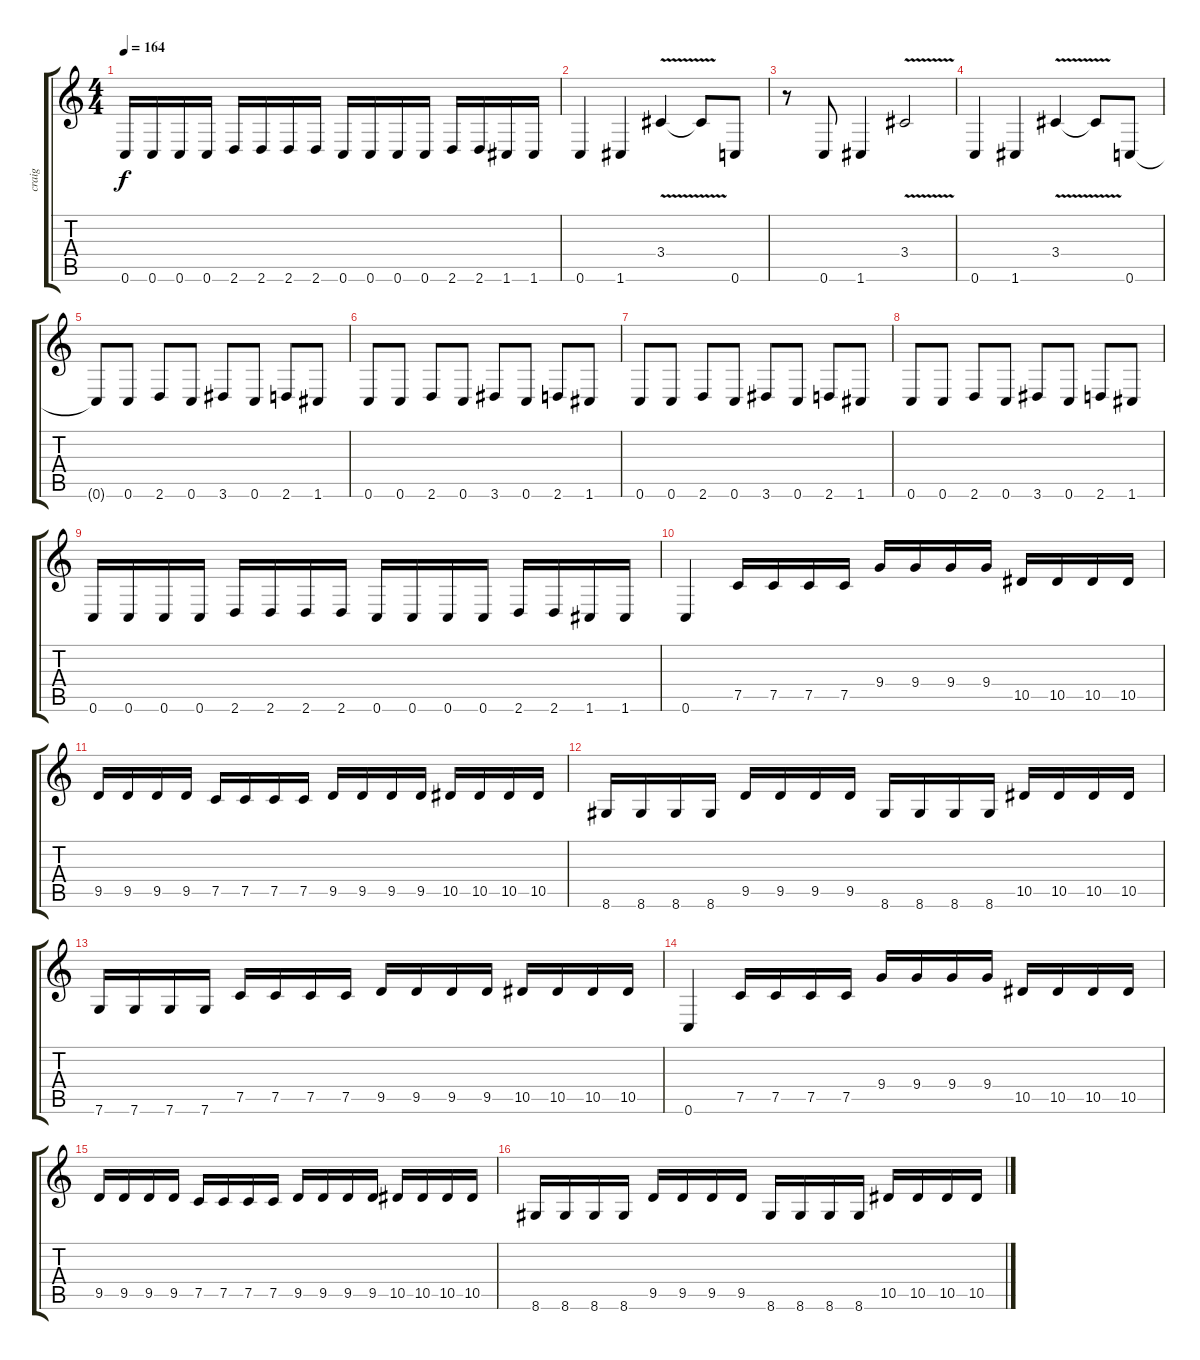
\track ("craig" "craig") {instrument slapbass1}
\staff {score tabs}
\tuning (C4 G3 Eb3 Bb2 F2 C2) {hide}
\ts (4 4)
\tempo 164
\clef g2
\ks c
0.6.16{dy f} 0.6.16 0.6.16 0.6.16 2.6.16 2.6.16 2.6.16 2.6.16 0.6.16 0.6.16 0.6.16 0.6.16 2.6.16 2.6.16 1.6.16 1.6.16 |
0.6.4 1.6.4 3.4{v}.4 3.4{t}.8 0.6.8 |
r.8 0.6.8 1.6.4 3.4{v}.2 |
0.6.4 1.6.4 3.4{v}.4 3.4{t}.8 0.6.8 |
0.6{t}.8 0.6.8 2.6.8 0.6.8 3.6.8 0.6.8 2.6.8 1.6.8 |
0.6.8 0.6.8 2.6.8 0.6.8 3.6.8 0.6.8 2.6.8 1.6.8 |
0.6.8 0.6.8 2.6.8 0.6.8 3.6.8 0.6.8 2.6.8 1.6.8 |
0.6.8 0.6.8 2.6.8 0.6.8 3.6.8 0.6.8 2.6.8 1.6.8 |
0.6.16 0.6.16 0.6.16 0.6.16 2.6.16 2.6.16 2.6.16 2.6.16 0.6.16 0.6.16 0.6.16 0.6.16 2.6.16 2.6.16 1.6.16 1.6.16 |
0.6.4 7.5.16 7.5.16 7.5.16 7.5.16 9.4.16 9.4.16 9.4.16 9.4.16 10.5.16 10.5.16 10.5.16 10.5.16 |
9.5.16 9.5.16 9.5.16 9.5.16 7.5.16 7.5.16 7.5.16 7.5.16 9.5.16 9.5.16 9.5.16 9.5.16 10.5.16 10.5.16 10.5.16 10.5.16 |
8.6.16 8.6.16 8.6.16 8.6.16 9.5.16 9.5.16 9.5.16 9.5.16 8.6.16 8.6.16 8.6.16 8.6.16 10.5.16 10.5.16 10.5.16 10.5.16 |
7.6.16 7.6.16 7.6.16 7.6.16 7.5.16 7.5.16 7.5.16 7.5.16 9.5.16 9.5.16 9.5.16 9.5.16 10.5.16 10.5.16 10.5.16 10.5.16 |
0.6.4 7.5.16 7.5.16 7.5.16 7.5.16 9.4.16 9.4.16 9.4.16 9.4.16 10.5.16 10.5.16 10.5.16 10.5.16 |
9.5.16 9.5.16 9.5.16 9.5.16 7.5.16 7.5.16 7.5.16 7.5.16 9.5.16 9.5.16 9.5.16 9.5.16 10.5.16 10.5.16 10.5.16 10.5.16 |
8.6.16 8.6.16 8.6.16 8.6.16 9.5.16 9.5.16 9.5.16 9.5.16 8.6.16 8.6.16 8.6.16 8.6.16 10.5.16 10.5.16 10.5.16 10.5.16
